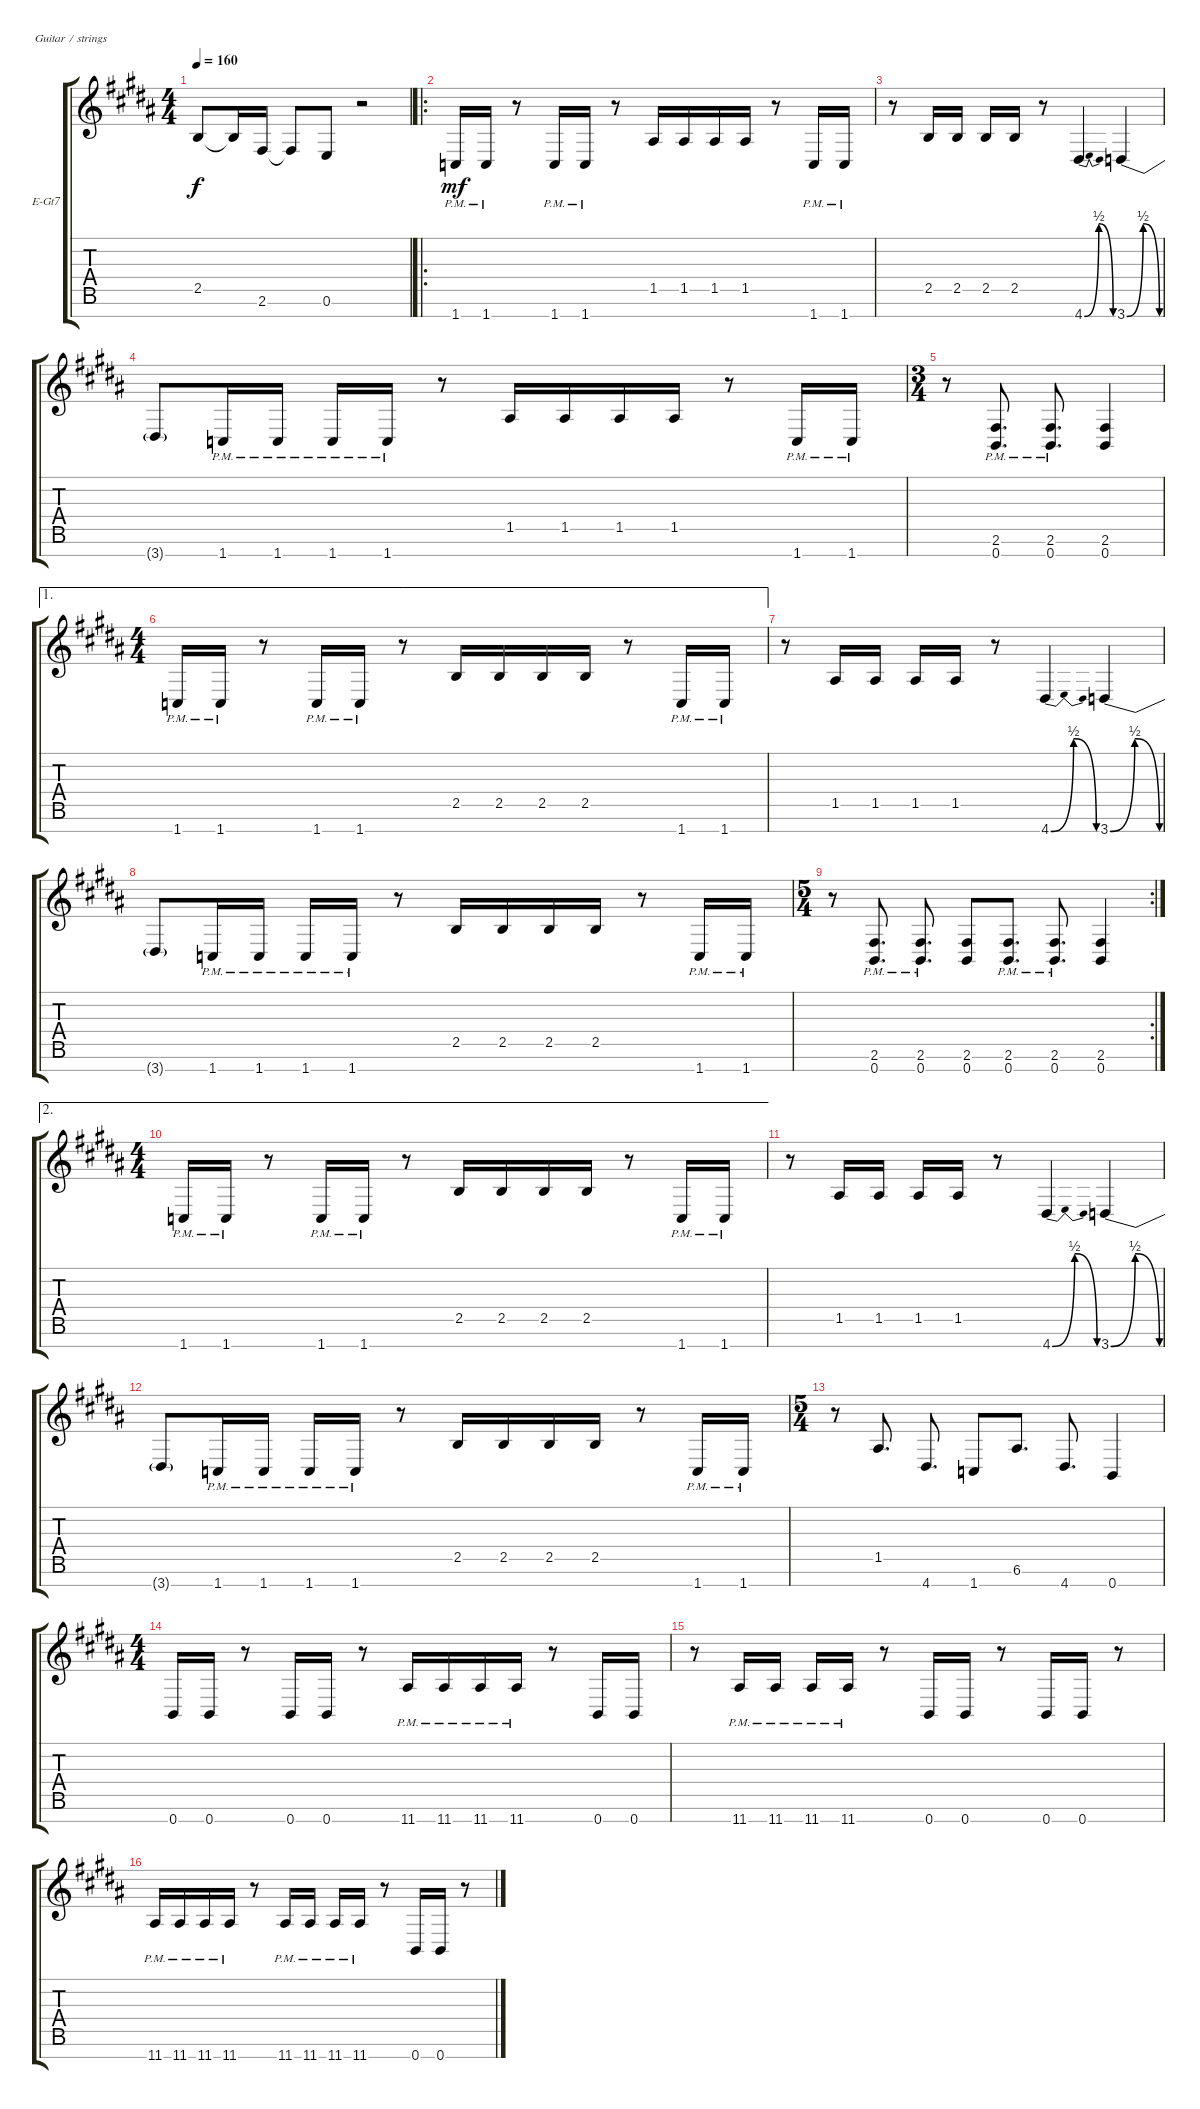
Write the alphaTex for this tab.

\defaultSystemsLayout 4
\bracketExtendMode groupsimilarinstruments
\firstSystemTrackNameOrientation horizontal
\otherSystemsTrackNameOrientation horizontal
\track ("Rhythm" "E-Gt7") {instrument distortionguitar}
\staff {score tabs}
\tuning (E4 B3 G3 D3 A2 E2 B1)
\ts (4 4)
\tempo 160
\clef g2
\ks b
2.5.8{dy f} 2.5{t}.16 2.6.16 2.6{t}.8 0.6.8 r.2 |
\ro
1.7{pm}.16{dy mf} 1.7{pm}.16 r.8 1.7{pm}.16 1.7{pm}.16 r.8 1.5.16 1.5.16 1.5.16 1.5.16 r.8 1.7{pm}.16 1.7{pm}.16 |
r.8 2.5.16 2.5.16 2.5.16 2.5.16 r.8 4.7{be (bendrelease 0 0 10.2 2 10.2 2 23.4 0)}.4 3.7{be (bendrelease 0 0 10.2 2 11.4 2 30 0)}.4 |
3.7{t}.8 1.7{pm}.16 1.7{pm}.16 1.7{pm}.16 1.7{pm}.16 r.8 1.5.16 1.5.16 1.5.16 1.5.16 r.8 1.7{pm}.16 1.7{pm}.16 |
\ts (3 4)
r.8 (0.7{pm} 2.6{pm}).8{d} (0.7{pm} 2.6{pm}).8{d} (0.7 2.6).4 |
\ae 1
\ts (4 4)
1.7{pm}.16 1.7{pm}.16 r.8 1.7{pm}.16 1.7{pm}.16 r.8 2.5.16 2.5.16 2.5.16 2.5.16 r.8 1.7{pm}.16 1.7{pm}.16 |
r.8 1.5.16 1.5.16 1.5.16 1.5.16 r.8 4.7{be (bendrelease 0 0 10.2 2 10.2 2 23.4 0)}.4 3.7{be (bendrelease 0 0 10.2 2 11.4 2 30 0)}.4 |
3.7{t}.8 1.7{pm}.16 1.7{pm}.16 1.7{pm}.16 1.7{pm}.16 r.8 2.5.16 2.5.16 2.5.16 2.5.16 r.8 1.7{pm}.16 1.7{pm}.16 |
\rc 2
\ts (5 4)
r.8 (0.7{pm} 2.6{pm}).8{d} (0.7{pm} 2.6{pm}).8{d} (0.7 2.6).8 (0.7{pm} 2.6{pm}).8{d} (0.7{pm} 2.6{pm}).8{d} (0.7 2.6).4 |
\ae 2
\ts (4 4)
1.7{pm}.16 1.7{pm}.16 r.8 1.7{pm}.16 1.7{pm}.16 r.8 2.5.16 2.5.16 2.5.16 2.5.16 r.8 1.7{pm}.16 1.7{pm}.16 |
r.8 1.5.16 1.5.16 1.5.16 1.5.16 r.8 4.7{be (bendrelease 0 0 10.2 2 10.2 2 23.4 0)}.4 3.7{be (bendrelease 0 0 10.2 2 11.4 2 30 0)}.4 |
3.7{t}.8 1.7{pm}.16 1.7{pm}.16 1.7{pm}.16 1.7{pm}.16 r.8 2.5.16 2.5.16 2.5.16 2.5.16 r.8 1.7{pm}.16 1.7{pm}.16 |
\ts (5 4)
r.8 1.5.8{d} 4.7.8{d} 1.7.8 6.6.8{d} 4.7.8{d} 0.7.4 |
\ts (4 4)
0.7.16 0.7.16 r.8 0.7.16 0.7.16 r.8 11.7{pm}.16 11.7{pm}.16 11.7{pm}.16 11.7{pm}.16 r.8 0.7.16 0.7.16 |
r.8 11.7{pm}.16 11.7{pm}.16 11.7{pm}.16 11.7{pm}.16 r.8 0.7.16 0.7.16 r.8 0.7.16 0.7.16 r.8 |
11.7{pm}.16 11.7{pm}.16 11.7{pm}.16 11.7{pm}.16 r.8 11.7{pm}.16 11.7{pm}.16 11.7{pm}.16 11.7{pm}.16 r.8 0.7.16 0.7.16 r.8
